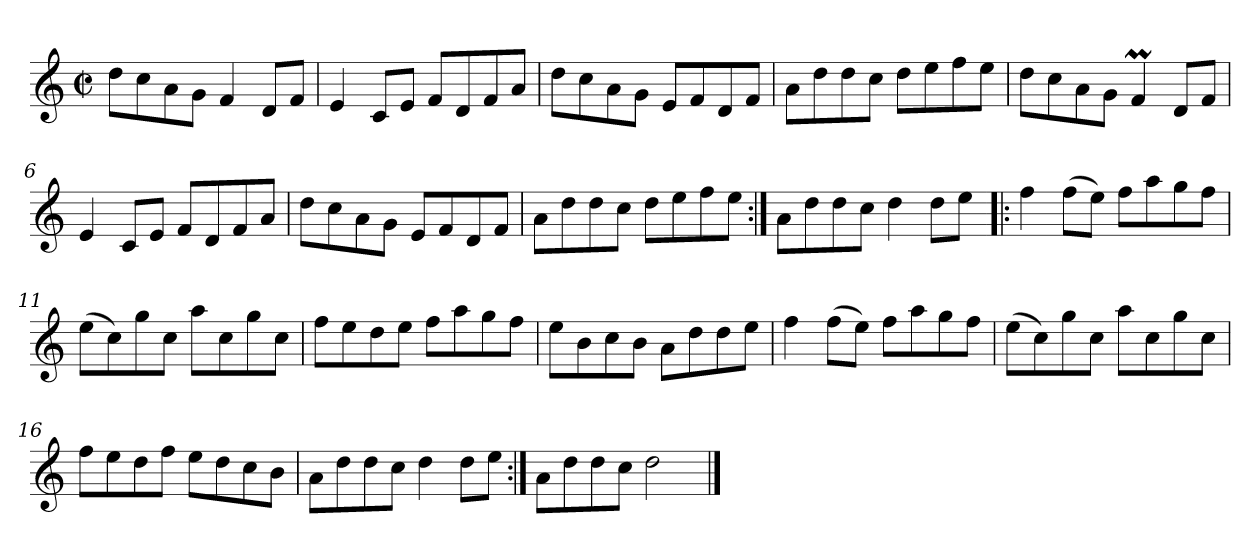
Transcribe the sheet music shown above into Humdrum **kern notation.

**kern
*part1
*staff1
*clefG2
*k[]
*M2/2
*met(c|)
=1
8dd\L
8cc\
8a\
8g\J
4f/
8d/L
8f/J
=2
4e/
8c/L
8e/J
8f/L
8d/
8f/
8a/J
=3
8dd\L
8cc\
8a\
8g\J
8e/L
8f/
8d/
8f/J
=4
8a\L
8dd\
8dd\
8cc\J
8dd\L
8ee\
8ff\
8ee\J
=5
8dd\L
8cc\
8a\
8g\J
4fM/
8d/L
8f/J
!!LO:LB:g=z
=6
4e/
8c/L
8e/J
8f/L
8d/
8f/
8a/J
=7
8dd\L
8cc\
8a\
8g\J
8e/L
8f/
8d/
8f/J
=8
8a\L
8dd\
8dd\
8cc\J
8dd\L
8ee\
8ff\
8ee\J
=9:|!
8a\L
8dd\
8dd\
8cc\J
4dd\
8dd\L
8ee\J
=10!|:
4ff\
(8ff\L
8ee\J)
8ff\L
8aa\
8gg\
8ff\J
!!LO:LB:g=z
=11
(8ee\L
8cc\)
8gg\
8cc\J
8aa\L
8cc\
8gg\
8cc\J
=12
8ff\L
8ee\
8dd\
8ee\J
8ff\L
8aa\
8gg\
8ff\J
=13
8ee\L
8b\
8cc\
8b\J
8a\L
8dd\
8dd\
8ee\J
=14
4ff\
(8ff\L
8ee\J)
8ff\L
8aa\
8gg\
8ff\J
=15
(8ee\L
8cc\)
8gg\
8cc\J
8aa\L
8cc\
8gg\
8cc\J
!!LO:LB:g=z
=16
8ff\L
8ee\
8dd\
8ff\J
8ee\L
8dd\
8cc\
8b\J
=17
8a\L
8dd\
8dd\
8cc\J
4dd\
8dd\L
8ee\J
=18:|!
8a\L
8dd\
8dd\
8cc\J
2dd\
==
*-
